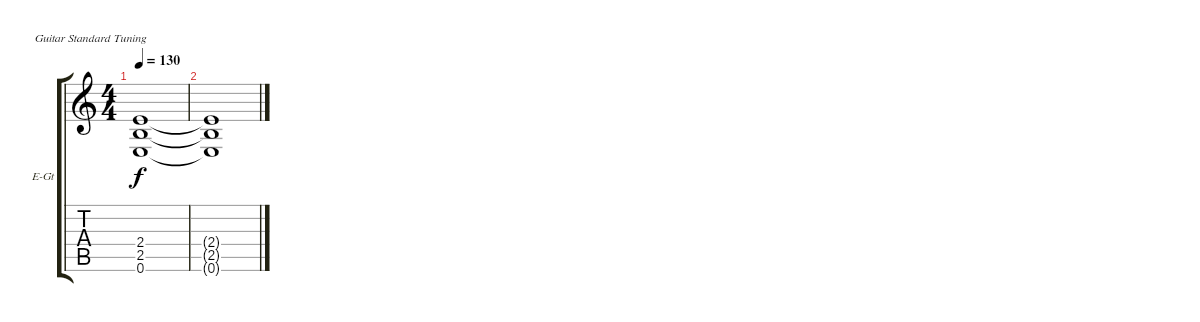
\defaultSystemsLayout 4
\bracketExtendMode groupsimilarinstruments
\firstSystemTrackNameOrientation horizontal
\otherSystemsTrackNameOrientation horizontal
\track ("Hammett" "E-Gt") {instrument distortionguitar}
\staff {score tabs}
\tuning (E4 B3 G3 D3 A2 E2)
\ts (4 4)
\tempo 130
\clef g2
\ks c
(2.4{t} 2.5{t} 0.6{t}).1{dy f} |
(2.4{t} 2.5{t} 0.6{t}).1
